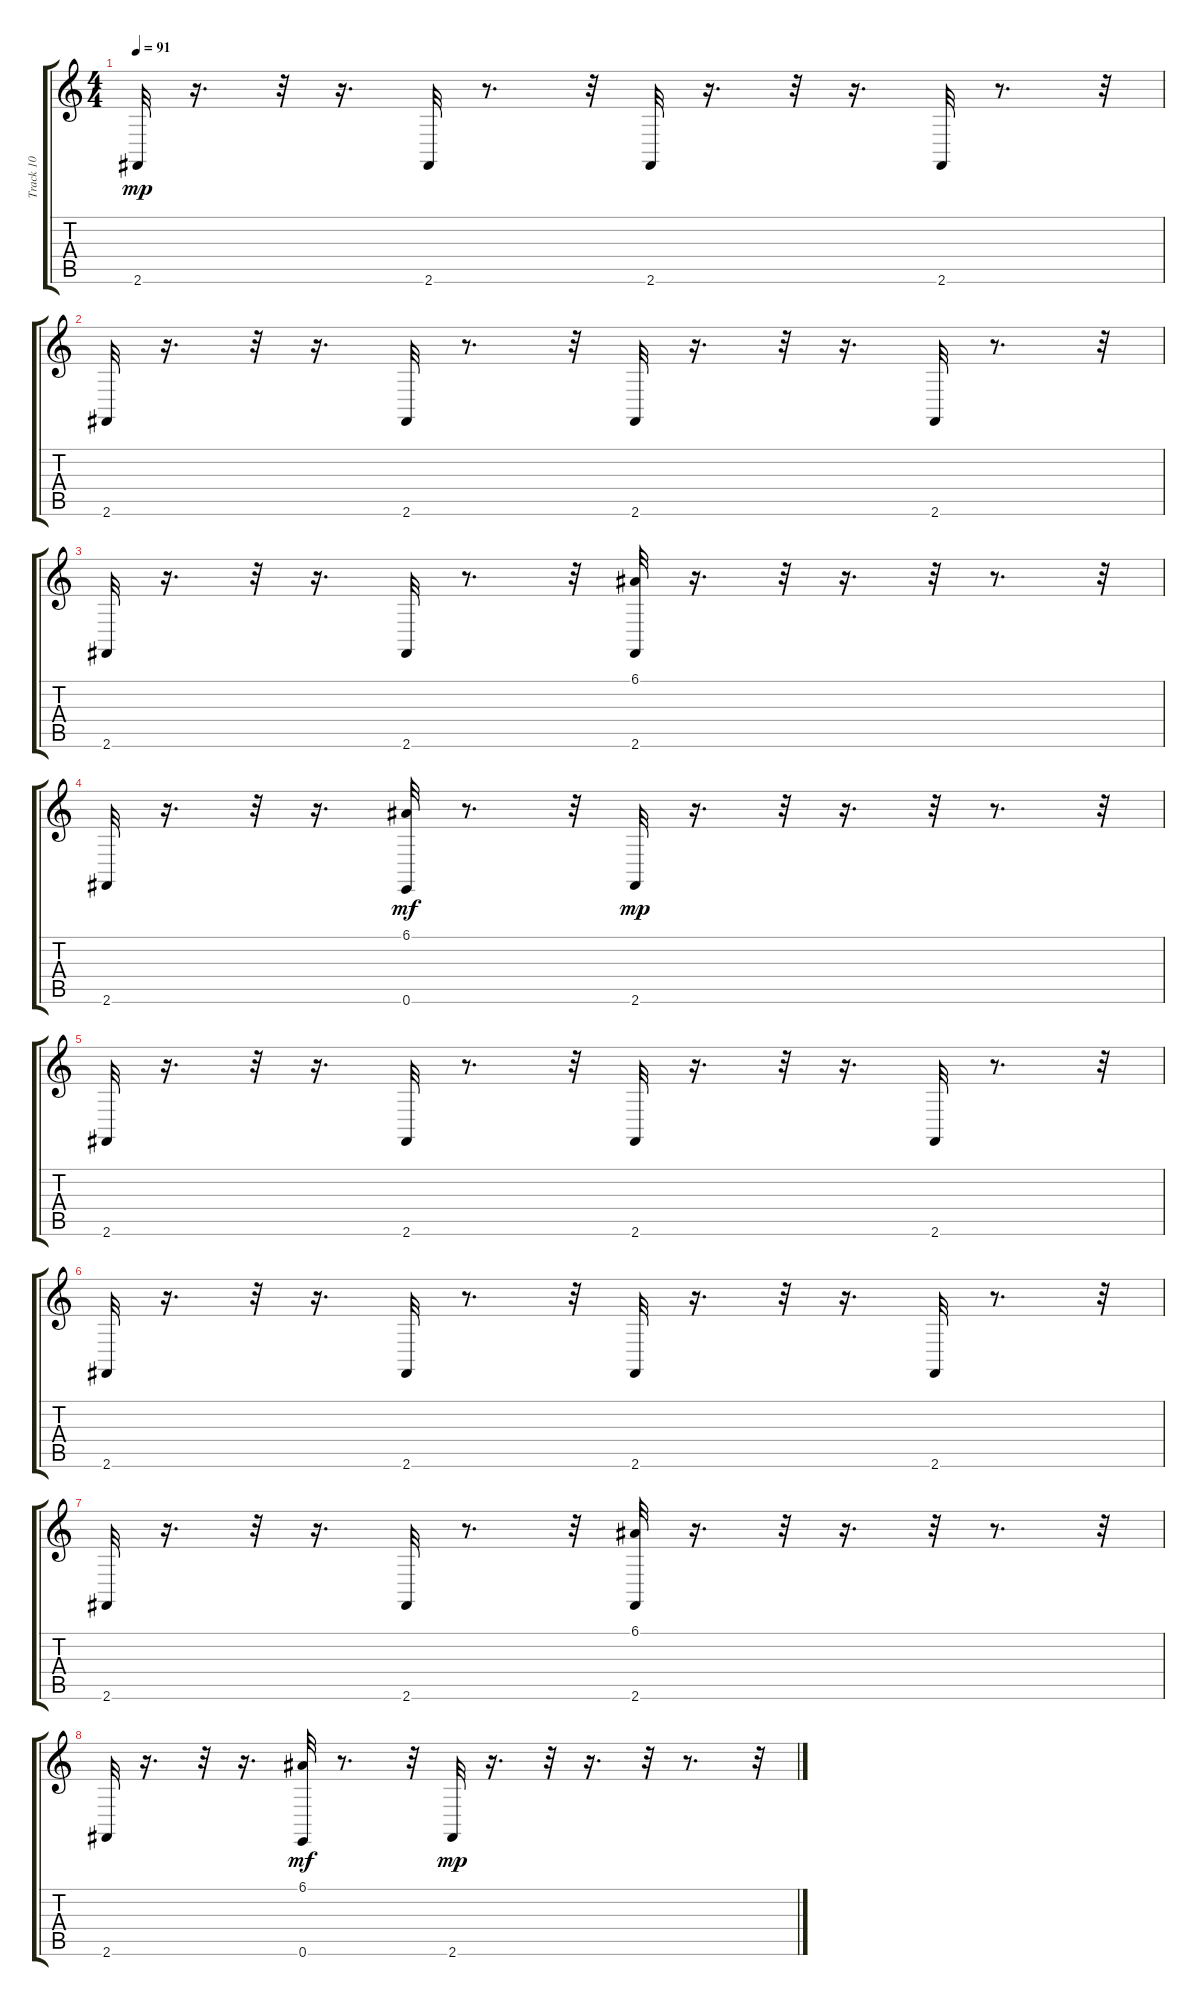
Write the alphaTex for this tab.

\track ("Track 10" "Track 10") {instrument acousticgrandpiano}
\staff {score tabs}
\tuning (E4 B3 G3 D3 A2 E2) {hide}
\ts (4 4)
\tempo 91
\clef g2
\ks c
2.6.32{dy mp} r.16{d} r.32 r.16{d} 2.6.32 r.8{d} r.32 2.6.32 r.16{d} r.32 r.16{d} 2.6.32 r.8{d} r.32 |
2.6.32 r.16{d} r.32 r.16{d} 2.6.32 r.8{d} r.32 2.6.32 r.16{d} r.32 r.16{d} 2.6.32 r.8{d} r.32 |
2.6.32{volume 10} r.16{d} r.32 r.16{d} 2.6.32 r.8{d} r.32 (6.1 2.6).32 r.16{d} r.32 r.16{d} r.32 r.8{d} r.32 |
2.6.32 r.16{d} r.32 r.16{d} (6.1 0.6).32{dy mf volume 9} r.8{d} r.32 2.6.32{dy mp} r.16{d} r.32 r.16{d} r.32 r.8{d} r.32 |
2.6.32 r.16{d} r.32 r.16{d} 2.6.32{volume 8} r.8{d} r.32 2.6.32 r.16{d} r.32 r.16{d} 2.6.32 r.8{d} r.32 |
2.6.32 r.16{d} r.32{volume 6} r.16{d} 2.6.32 r.8{d} r.32 2.6.32 r.16{d} r.32 r.16{d} 2.6.32 r.8{d} r.32 |
2.6.32 r.16{d} r.32 r.16{d} 2.6.32{volume 5} r.8{d} r.32 (6.1 2.6).32 r.16{d} r.32 r.16{d} r.32 r.8{d} r.32 |
2.6.32 r.16{d} r.32{volume 4} r.16{d} (6.1 0.6).32{dy mf} r.8{d} r.32 2.6.32{dy mp} r.16{d} r.32 r.16{d} r.32 r.8{d} r.32
